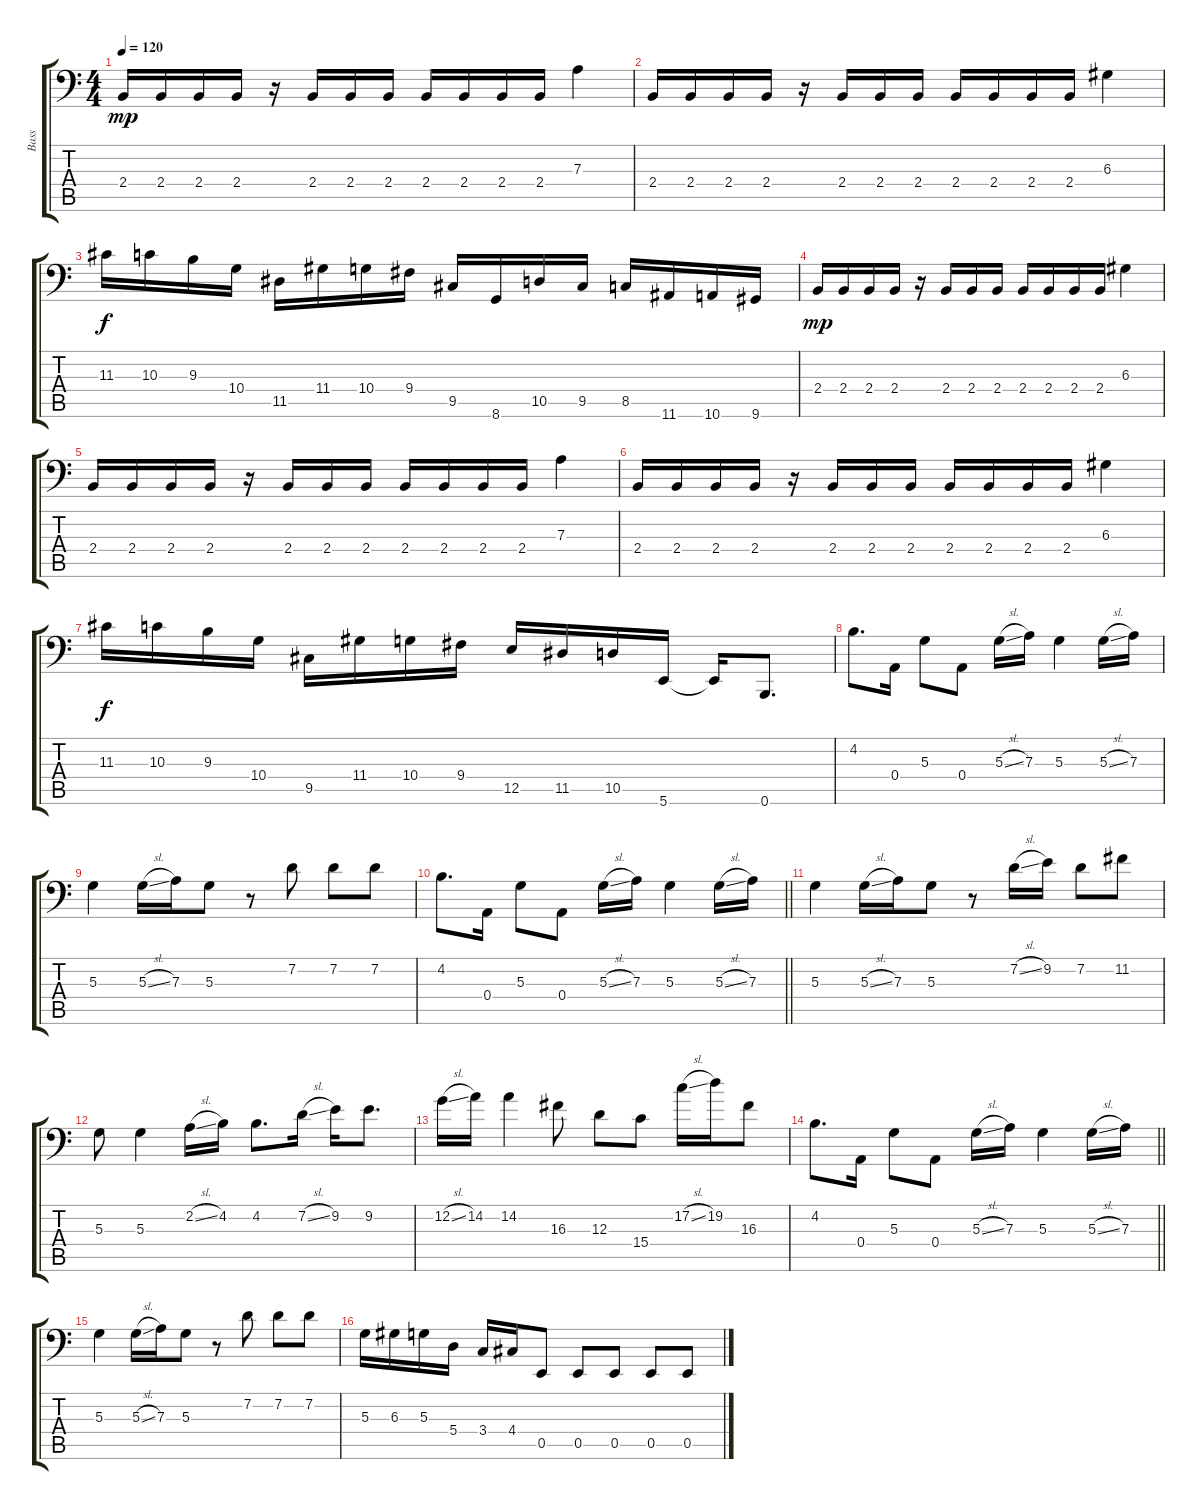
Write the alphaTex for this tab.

\track ("Bass" "Bass") {instrument electricbassfinger}
\staff {score tabs}
\tuning (C3 G2 D2 A1 E1 B0) {hide}
\ts (4 4)
\tempo 120
\clef f4
\ks c
2.4.16{dy mp} 2.4.16 2.4.16 2.4.16 r.16 2.4.16 2.4.16 2.4.16 2.4.16 2.4.16 2.4.16 2.4.16 7.3.4 |
2.4.16 2.4.16 2.4.16 2.4.16 r.16 2.4.16 2.4.16 2.4.16 2.4.16 2.4.16 2.4.16 2.4.16 6.3.4 |
11.3.16{dy f} 10.3.16 9.3.16 10.4.16 11.5.16 11.4.16 10.4.16 9.4.16 9.5.16 8.6.16 10.5.16 9.5.16 8.5.16 11.6.16 10.6.16 9.6.16 |
2.4.16{dy mp} 2.4.16 2.4.16 2.4.16 r.16 2.4.16 2.4.16 2.4.16 2.4.16 2.4.16 2.4.16 2.4.16 6.3.4 |
2.4.16 2.4.16 2.4.16 2.4.16 r.16 2.4.16 2.4.16 2.4.16 2.4.16 2.4.16 2.4.16 2.4.16 7.3.4 |
2.4.16 2.4.16 2.4.16 2.4.16 r.16 2.4.16 2.4.16 2.4.16 2.4.16 2.4.16 2.4.16 2.4.16 6.3.4 |
11.3.16{dy f} 10.3.16 9.3.16 10.4.16 9.5.16 11.4.16 10.4.16 9.4.16 12.5.16 11.5.16 10.5.16 5.6.16 5.6{t}.16 0.6.8{d} |
4.2.8{d} 0.4.16 5.3.8 0.4.8 5.3{sl}.16 7.3.16 5.3.4 5.3{sl}.16 7.3.16 |
5.3.4 5.3{sl}.16 7.3.16 5.3.8 r.8 7.2.8 7.2.8 7.2.8 |
\barLineRight lightlight
4.2.8{d} 0.4.16 5.3.8 0.4.8 5.3{sl}.16 7.3.16 5.3.4 5.3{sl}.16 7.3.16 |
5.3.4 5.3{sl}.16 7.3.16 5.3.8 r.8 7.2{sl}.16 9.2.16 7.2.8 11.2.8 |
5.3.8 5.3.4 2.2{sl}.16 4.2.16 4.2.8{d} 7.2{sl}.16 9.2.16 9.2.8{d} |
12.2{sl}.16 14.2.16 14.2.4 16.3.8 12.3.8 15.4.8 17.2{sl}.16 19.2.16 16.3.8 |
\barLineRight lightlight
4.2.8{d} 0.4.16 5.3.8 0.4.8 5.3{sl}.16 7.3.16 5.3.4 5.3{sl}.16 7.3.16 |
5.3.4 5.3{sl}.16 7.3.16 5.3.8 r.8 7.2.8 7.2.8 7.2.8 |
5.3.16 6.3.16 5.3.16 5.4.16 3.4.16 4.4.16 0.5.8 0.5.8 0.5.8 0.5.8 0.5.8
